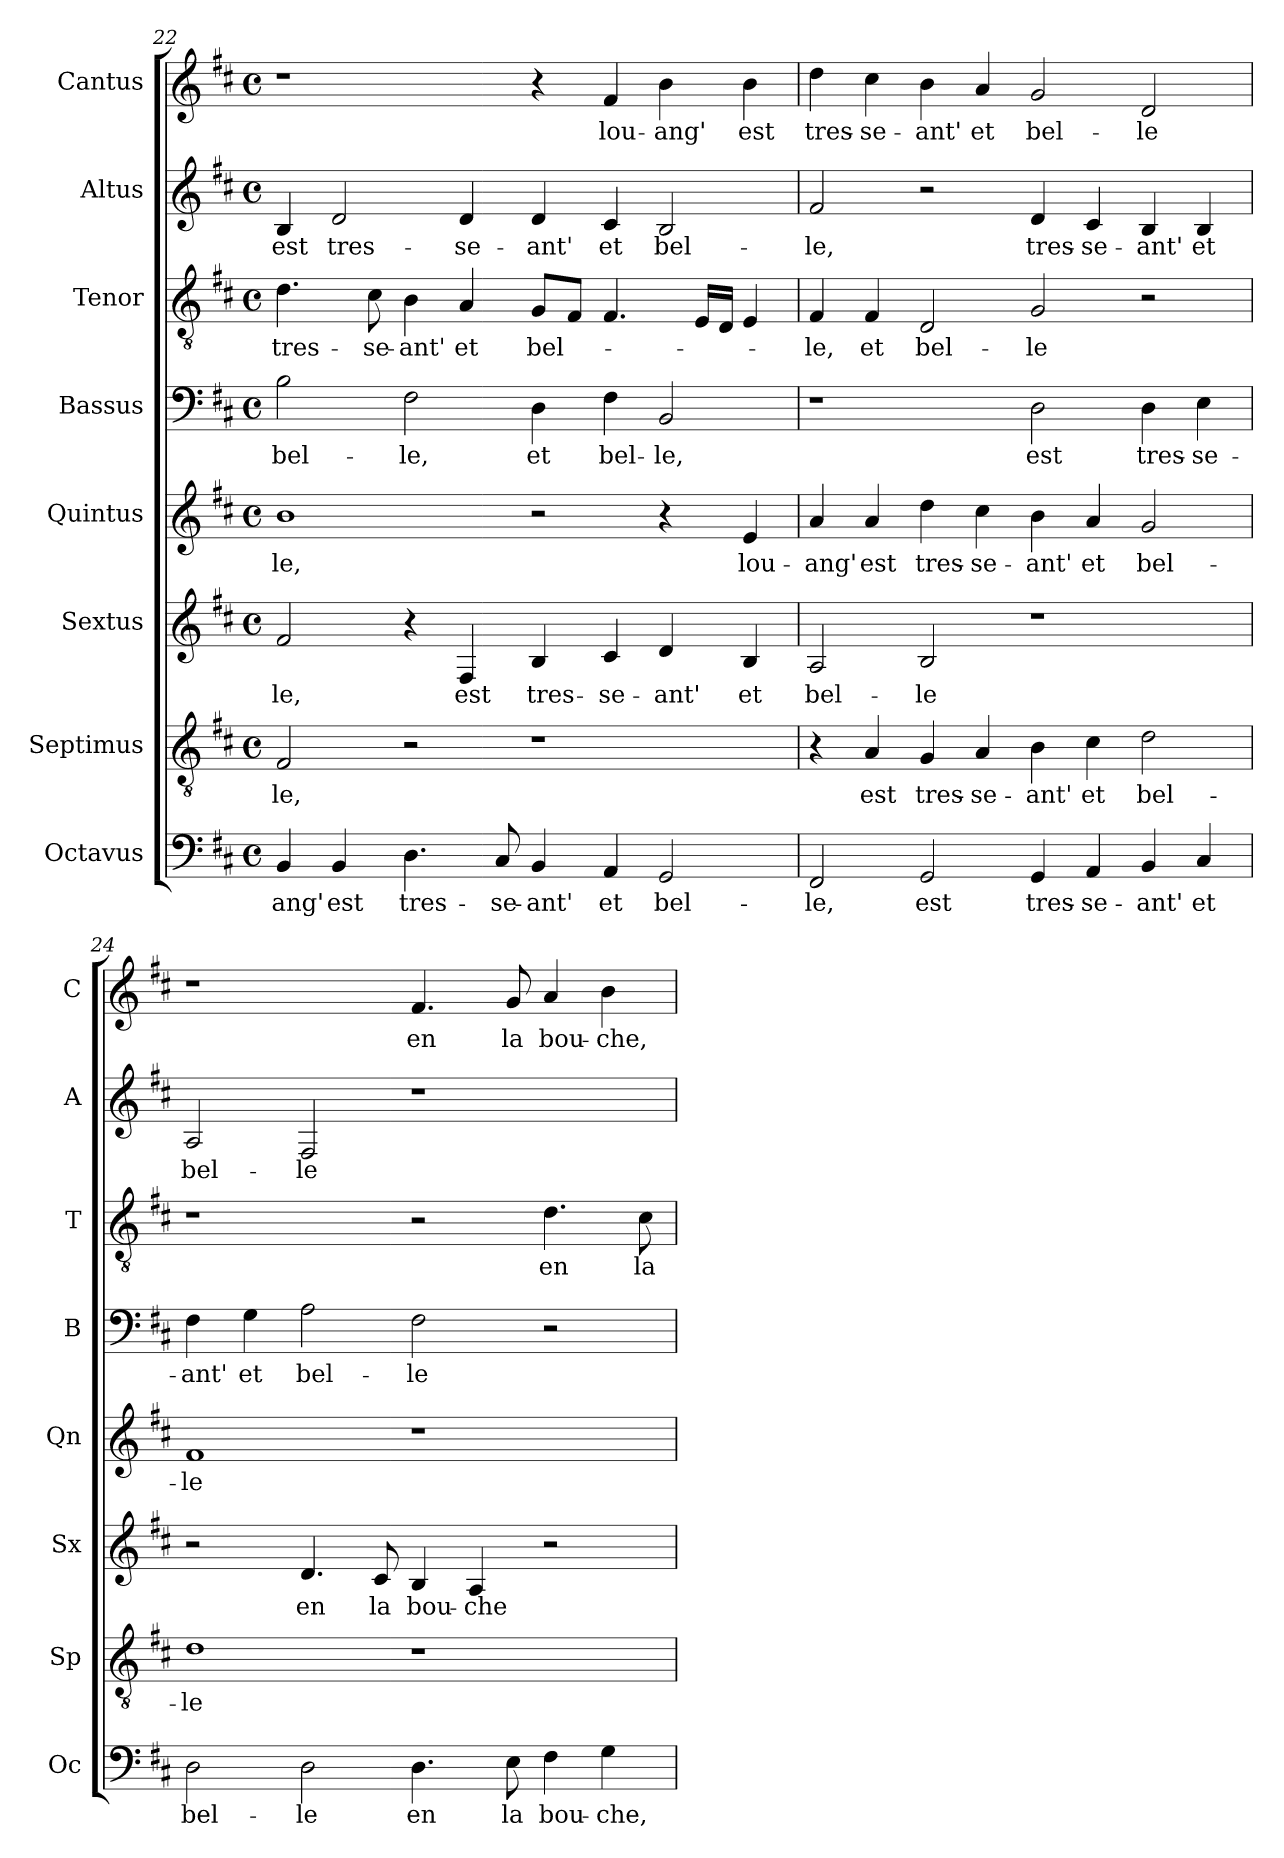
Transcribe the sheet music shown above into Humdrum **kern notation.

**kern	**text	**kern	**text	**kern	**text	**kern	**text	**kern	**text	**kern	**text	**kern	**text	**kern	**text
*part8	*part8	*part7	*part7	*part6	*part6	*part5	*part5	*part4	*part4	*part3	*part3	*part2	*part2	*part1	*part1
*staff8	*staff8	*staff7	*staff7	*staff6	*staff6	*staff5	*staff5	*staff4	*staff4	*staff3	*staff3	*staff2	*staff2	*staff1	*staff1
*I"Octavus	*	*I"Septimus	*	*I"Sextus	*	*I"Quintus	*	*I"Bassus	*	*I"Tenor	*	*I"Altus	*	*I"Cantus	*
*I'Oc	*	*I'Sp	*	*I'Sx	*	*I'Qn	*	*I'B	*	*I'T	*	*I'A	*	*I'C	*
!!LO:PB:g=z
*clefF4	*	*clefGv2	*	*clefG2	*	*clefG2	*	*clefF4	*	*clefGv2	*	*clefG2	*	*clefG2	*
*k[f#c#]	*	*k[f#c#]	*	*k[f#c#]	*	*k[f#c#]	*	*k[f#c#]	*	*k[f#c#]	*	*k[f#c#]	*	*k[f#c#]	*
*D:	*	*D:	*	*D:	*	*D:	*	*D:	*	*D:	*	*D:	*	*D:	*
*M4/4	*	*M4/4	*	*M4/4	*	*M4/4	*	*M4/4	*	*M4/4	*	*M4/4	*	*M4/4	*
*met(c)	*	*met(c)	*	*met(c)	*	*met(c)	*	*met(c)	*	*met(c)	*	*met(c)	*	*met(c)	*
=22	=22	=22	=22	=22	=22	=22	=22	=22	=22	=22	=22	=22	=22	=22	=22
!	!LO:LY:b	!	!LO:LY:b	!	!LO:LY:b	!	!LO:LY:b	!	!LO:LY:b	!	!LO:LY:b	!	!LO:LY:b	!	!
4BB/	-ang'	2F#/	-le,	2f#/	-le,	1b	-le,	2B\	bel-	4.d\	tres-	4B/	est	1r	.
!	!LO:LY:b	!	!	!	!	!	!	!	!	!	!	!	!LO:LY:b	!	!
4BB/	est	.	.	.	.	.	.	.	.	.	.	2d/	tres-	.	.
!	!	!	!	!	!	!	!	!	!	!	!LO:LY:b	!	!	!	!
.	.	.	.	.	.	.	.	.	.	8c#\	-se-	.	.	.	.
!	!LO:LY:b	!	!	!	!	!	!	!	!LO:LY:b	!	!LO:LY:b	!	!	!	!
4.D\	tres-	2r	.	4r	.	.	.	2F#\	-le,	4B\	-ant'	.	.	.	.
!	!	!	!	!	!LO:LY:b	!	!	!	!	!	!LO:LY:b	!	!LO:LY:b	!	!
.	.	.	.	4F#/	est	.	.	.	.	4A/	et	4d/	-se-	.	.
!	!LO:LY:b	!	!	!	!	!	!	!	!	!	!	!	!	!	!
8C#/	-se-	.	.	.	.	.	.	.	.	.	.	.	.	.	.
!	!LO:LY:b	!	!	!	!LO:LY:b	!	!	!	!LO:LY:b	!	!LO:LY:b	!	!LO:LY:b	!	!
4BB/	-ant'	1r	.	4B/	tres-	2r	.	4D\	et	8G/L	bel-	4d/	-ant'	4r	.
.	.	.	.	.	.	.	.	.	.	8F#/J	.	.	.	.	.
!	!LO:LY:b	!	!	!	!LO:LY:b	!	!	!	!LO:LY:b	!	!	!	!LO:LY:b	!	!LO:LY:b
4AA/	et	.	.	4c#/	-se-	.	.	4F#\	bel-	4.F#/	.	4c#/	et	4f#/	lou-
!	!LO:LY:b	!	!	!	!LO:LY:b	!	!	!	!LO:LY:b	!	!	!	!LO:LY:b	!	!LO:LY:b
2GG/	bel-	.	.	4d/	-ant'	4r	.	2BB/	-le,	.	.	2B/	bel-	4b\	-ang'
.	.	.	.	.	.	.	.	.	.	16E/LL	.	.	.	.	.
.	.	.	.	.	.	.	.	.	.	16D/JJ	.	.	.	.	.
!	!	!	!	!	!LO:LY:b	!	!LO:LY:b	!	!	!	!	!	!	!	!LO:LY:b
.	.	.	.	4B/	et	4e/	lou-	.	.	4E/	.	.	.	4b\	est
=23	=23	=23	=23	=23	=23	=23	=23	=23	=23	=23	=23	=23	=23	=23	=23
!	!LO:LY:b	!	!	!	!LO:LY:b	!	!LO:LY:b	!	!	!	!LO:LY:b	!	!LO:LY:b	!	!LO:LY:b
2FF#/	-le,	4r	.	2A/	bel-	4a/	-ang'	1r	.	4F#/	-le,	2f#/	-le,	4dd\	tres-
!	!	!	!LO:LY:b	!	!	!	!LO:LY:b	!	!	!	!LO:LY:b	!	!	!	!LO:LY:b
.	.	4A/	est	.	.	4a/	est	.	.	4F#/	et	.	.	4cc#\	-se-
!	!LO:LY:b	!	!LO:LY:b	!	!LO:LY:b	!	!LO:LY:b	!	!	!	!LO:LY:b	!	!	!	!LO:LY:b
2GG/	est	4G/	tres-	2B/	-le	4dd\	tres-	.	.	2D/	bel-	2r	.	4b\	-ant'
!	!	!	!LO:LY:b	!	!	!	!LO:LY:b	!	!	!	!	!	!	!	!LO:LY:b
.	.	4A/	-se-	.	.	4cc#\	-se-	.	.	.	.	.	.	4a/	et
!	!LO:LY:b	!	!LO:LY:b	!	!	!	!LO:LY:b	!	!LO:LY:b	!	!LO:LY:b	!	!LO:LY:b	!	!LO:LY:b
4GG/	tres-	4B\	-ant'	1r	.	4b\	-ant'	2D\	est	2G/	-le	4d/	tres-	2g/	bel-
!	!LO:LY:b	!	!LO:LY:b	!	!	!	!LO:LY:b	!	!	!	!	!	!LO:LY:b	!	!
4AA/	-se-	4c#\	et	.	.	4a/	et	.	.	.	.	4c#/	-se-	.	.
!	!LO:LY:b	!	!LO:LY:b	!	!	!	!LO:LY:b	!	!LO:LY:b	!	!	!	!LO:LY:b	!	!LO:LY:b
4BB/	-ant'	2d\	bel-	.	.	2g/	bel-	4D\	tres-	2r	.	4B/	-ant'	2d/	-le
!	!LO:LY:b	!	!	!	!	!	!	!	!LO:LY:b	!	!	!	!LO:LY:b	!	!
4C#/	et	.	.	.	.	.	.	4E\	-se-	.	.	4B/	et	.	.
=24	=24	=24	=24	=24	=24	=24	=24	=24	=24	=24	=24	=24	=24	=24	=24
!	!LO:LY:b	!	!LO:LY:b	!	!	!	!LO:LY:b	!	!LO:LY:b	!	!	!	!LO:LY:b	!	!
2D\	bel-	1d	-le	2r	.	1f#	-le	4F#\	-ant'	1r	.	2A/	bel-	1r	.
!	!	!	!	!	!	!	!	!	!LO:LY:b	!	!	!	!	!	!
.	.	.	.	.	.	.	.	4G\	et	.	.	.	.	.	.
!	!LO:LY:b	!	!	!	!LO:LY:b	!	!	!	!LO:LY:b	!	!	!	!LO:LY:b	!	!
2D\	-le	.	.	4.d/	en	.	.	2A\	bel-	.	.	2F#/	-le	.	.
!	!	!	!	!	!LO:LY:b	!	!	!	!	!	!	!	!	!	!
.	.	.	.	8c#/	la	.	.	.	.	.	.	.	.	.	.
!	!LO:LY:b	!	!	!	!LO:LY:b	!	!	!	!LO:LY:b	!	!	!	!	!	!LO:LY:b
4.D\	en	1r	.	4B/	bou-	1r	.	2F#\	-le	2r	.	1r	.	4.f#/	en
!	!	!	!	!	!LO:LY:b	!	!	!	!	!	!	!	!	!	!
.	.	.	.	4A/	-che	.	.	.	.	.	.	.	.	.	.
!	!LO:LY:b	!	!	!	!	!	!	!	!	!	!	!	!	!	!LO:LY:b
8E\	la	.	.	.	.	.	.	.	.	.	.	.	.	8g/	la
!	!LO:LY:b	!	!	!	!	!	!	!	!	!	!LO:LY:b	!	!	!	!LO:LY:b
4F#\	bou-	.	.	2r	.	.	.	2r	.	4.d\	en	.	.	4a/	bou-
!	!LO:LY:b	!	!	!	!	!	!	!	!	!	!	!	!	!	!LO:LY:b
4G\	-che,	.	.	.	.	.	.	.	.	.	.	.	.	4b\	-che,
!	!	!	!	!	!	!	!	!	!	!	!LO:LY:b	!	!	!	!
.	.	.	.	.	.	.	.	.	.	8c#\	la	.	.	.	.
=	=	=	=	=	=	=	=	=	=	=	=	=	=	=	=
*-	*-	*-	*-	*-	*-	*-	*-	*-	*-	*-	*-	*-	*-	*-	*-
